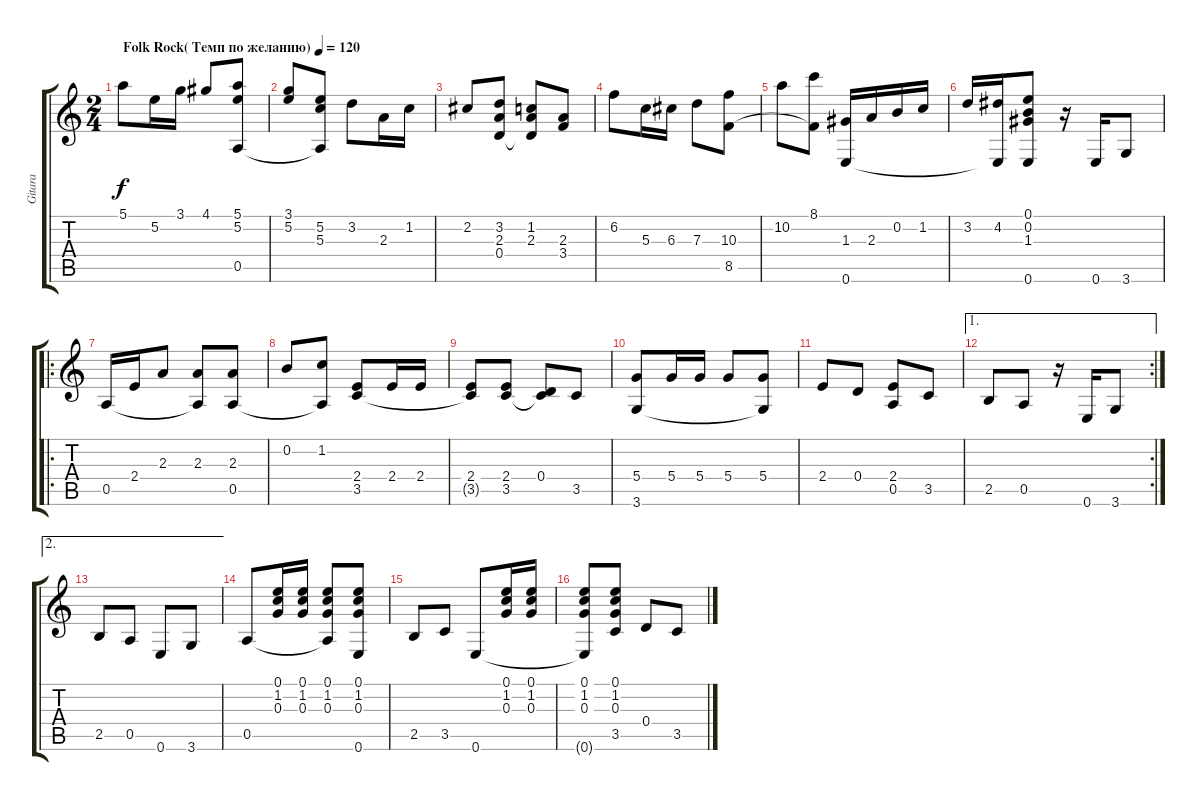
\track ("Gitara " "Gitara ") {instrument acousticguitarnylon}
\staff {score tabs}
\tuning (E4 B3 G3 D3 A2 E2) {hide}
\ts (2 4)
\tempo (120 "Folk Rock( Темп по желанию)")
\clef g2
\ks c
5.1.8{dy f instrument acousticguitarnylon} 5.2.16 3.1.16 4.1.8 (5.1 5.2 0.5).8 |
(3.1 5.2).8 (5.2 5.3 0.5{t}).8 3.2.8 2.3.16 1.2.16 |
2.2.8 (3.2 2.3 0.4).8 (1.2 2.3 0.4{t}).8 (2.3 3.4).8 |
6.2.8 5.3.16 6.3.16 7.3.8 (10.3 8.5).8 |
10.2.8 (8.1 8.5{t}).8 (1.3 0.6).16 2.3.16 0.2.16 1.2.16 |
\ks aminor
3.2.16 (4.2 0.6{t}).16 (0.1 0.2 1.3 0.6).8 r.16 0.6.16 3.6.8 |
\ro
0.5.16 2.4.16 2.3.8 (2.3 0.5{t}).8 (2.3 0.5).8 |
0.2.8 (1.2 0.5{t}).8 (2.4 3.5).8 2.4.16 2.4.16 |
(2.4 3.5{t}).8 (2.4 3.5).8 (0.4 3.5{t}).8 3.5.8 |
(5.4 3.6).8 5.4.16 5.4.16 5.4.8 (5.4 3.6{t}).8 |
2.4.8 0.4.8 (2.4 0.5).8 3.5.8 |
\ae 1
\rc 2
2.5.8 0.5.8 r.16 0.6.16 3.6.8 |
\ae 2
2.5.8 0.5.8 0.6.8 3.6.8 |
0.5.8 (0.1 1.2 0.3).16 (0.1 1.2 0.3).16 (0.1 1.2 0.3 0.5{t}).8 (0.1 1.2 0.3 0.6).8 |
2.5.8 3.5.8 0.6.8 (0.1 1.2 0.3).16 (0.1 1.2 0.3).16 |
(0.1 1.2 0.3 0.6{t}).8 (0.1 1.2 0.3 3.5).8 0.4.8 3.5.8
